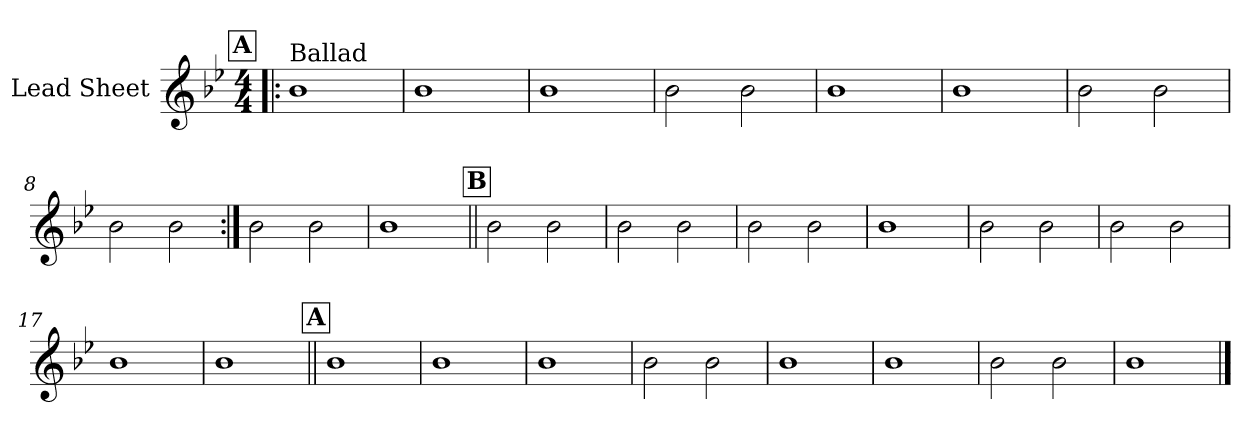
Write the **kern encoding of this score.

**kern
*part1
*staff1
*I"Lead Sheet
*clefG2
*k[b-e-]
*B-:
*M4/4
!!LO:REH:place=s1:a:fs=14:t=A
=1!|:
!LO:TX:a:t=Ballad
1b-
=2
1b-
=3
1b-
=4
2b-\
2b-\
!!LO:LB:g=z
=5
1b-
=6
1b-
=7
2b-\
2b-\
=8
2b-\
2b-\
!!LO:LB:g=z
=9:|!
2b-\
2b-\
=10
1b-
!!LO:LB:g=z
!!LO:REH:place=s1:a:fs=14:t=B
=11||
2b-\
2b-\
=12
2b-\
2b-\
=13
2b-\
2b-\
=14
1b-
!!LO:LB:g=z
=15
2b-\
2b-\
=16
2b-\
2b-\
=17
1b-
=18
1b-
!!LO:LB:g=z
!!LO:REH:place=s1:a:fs=14:t=A
=19||
1b-
=20
1b-
=21
1b-
=22
2b-\
2b-\
!!LO:LB:g=z
=23
1b-
=24
1b-
=25
2b-\
2b-\
=26
1b-
==
*-
